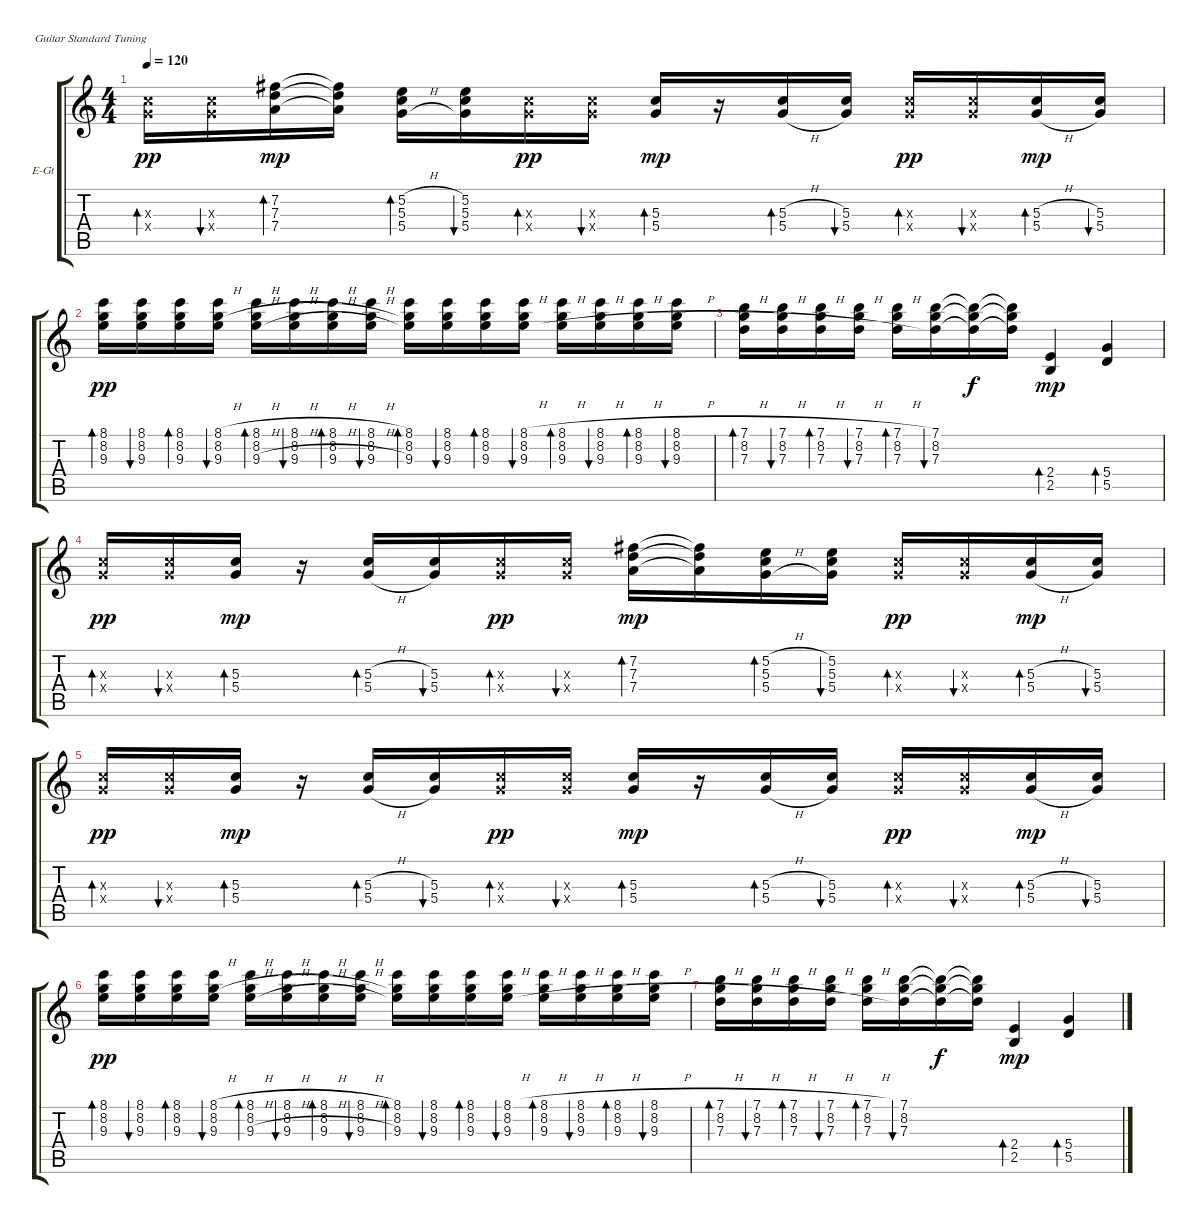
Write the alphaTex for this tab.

\bracketExtendMode groupsimilarinstruments
\firstSystemTrackNameOrientation horizontal
\otherSystemsTrackNameOrientation horizontal
\track ("Guitar 3" "E-Gt") {instrument overdrivenguitar}
\staff {score tabs}
\tuning (E4 B3 G3 D3 A2 E2)
\ts (4 4)
\tempo 120
\clef g2
\ks c
(5.3{x} 5.4{x}).16{bd 30 dy pp} (5.3{x} 5.4{x}).16{bu 30} (7.2 7.3 7.4).16{bd 30 dy mp} (7.2{t} 7.3{t} 7.4{t}).16 (5.2{h} 5.3{h} 5.4{h}).16{bd 30} (5.2 5.3 5.4).16{bu 30} (5.3{x} 5.4{x}).16{bd 30 dy pp} (5.3{x} 5.4{x}).16{bu 30} (5.3 5.4).16{bd 30 dy mp} r.16 (5.3{h} 5.4{h}).16{bd 30} (5.3 5.4).16{bu 30} (5.3{x} 5.4{x}).16{bd 30 dy pp} (5.3{x} 5.4{x}).16{bu 30} (5.3{h} 5.4{h}).16{bd 30 dy mp} (5.3 5.4).16{bu 30} |
(8.1 8.2 9.3).16{bd 30 dy pp} (8.1 8.2 9.3).16{bu 30} (8.1 8.2 9.3).16{bd 30} (8.1{h} 8.2{h} 9.3).16{bu 30} (8.1{h} 8.2{h} 9.3{h}).16{bd 30} (8.1{h} 8.2{h} 9.3{h}).16{bu 30} (8.1{h} 8.2{h} 9.3{h}).16{bd 30} (8.1{h} 8.2{h} 9.3{h}).16{bu 30} (8.1 8.2 9.3).16{bd 30} (8.1 8.2 9.3).16{bu 30} (8.1 8.2 9.3).16{bd 30} (8.1{h} 8.2{h} 9.3{h}).16{bu 30} (8.1{h} 8.2{h} 9.3{h}).16{bd 30} (8.1{h} 8.2{h} 9.3{h}).16{bu 30} (8.1{h} 8.2{h} 9.3{h}).16{bd 30} (8.1{h} 8.2{h} 9.3{h}).16{bu 30} |
(7.1{h} 8.2{h} 7.3{h}).16{bd 30} (7.1{h} 8.2{h} 7.3{h}).16{bu 30} (7.1{h} 8.2{h} 7.3{h}).16{bd 30} (7.1{h} 8.2{h} 7.3{h}).16{bu 30} (7.1{h} 8.2{h} 7.3{h}).16{bd 30} (7.1 8.2 7.3).16{bu 30} (7.1{t} 8.2{t} 7.3{t}).16{dy f} (7.1{t} 8.2{t} 7.3{t}).16 (2.4 2.5).4{bd 30 dy mp} (5.4 5.5).4{bd 30} |
(5.3{x} 5.4{x}).16{bd 30 dy pp} (5.3{x} 5.4{x}).16{bu 30} (5.3 5.4).16{bd 30 dy mp} r.16 (5.3{h} 5.4{h}).16{bd 30} (5.3 5.4).16{bu 30} (5.3{x} 5.4{x}).16{bd 30 dy pp} (5.3{x} 5.4{x}).16{bu 30} (7.2 7.3 7.4).16{bd 30 dy mp} (7.2{t} 7.3{t} 7.4{t}).16 (5.2{h} 5.3{h} 5.4{h}).16{bd 30} (5.2 5.3 5.4).16{bu 30} (5.3{x} 5.4{x}).16{bd 30 dy pp} (5.3{x} 5.4{x}).16{bu 30} (5.3{h} 5.4{h}).16{bd 30 dy mp} (5.3 5.4).16{bu 30} |
(5.3{x} 5.4{x}).16{bd 30 dy pp} (5.3{x} 5.4{x}).16{bu 30} (5.3 5.4).16{bd 30 dy mp} r.16 (5.3{h} 5.4{h}).16{bd 30} (5.3 5.4).16{bu 30} (5.3{x} 5.4{x}).16{bd 30 dy pp} (5.3{x} 5.4{x}).16{bu 30} (5.3 5.4).16{bd 30 dy mp} r.16 (5.3{h} 5.4{h}).16{bd 30} (5.3 5.4).16{bu 30} (5.3{x} 5.4{x}).16{bd 30 dy pp} (5.3{x} 5.4{x}).16{bu 30} (5.3{h} 5.4{h}).16{bd 30 dy mp} (5.3 5.4).16{bu 30} |
(8.1 8.2 9.3).16{bd 30 dy pp} (8.1 8.2 9.3).16{bu 30} (8.1 8.2 9.3).16{bd 30} (8.1{h} 8.2{h} 9.3).16{bu 30} (8.1{h} 8.2{h} 9.3{h}).16{bd 30} (8.1{h} 8.2{h} 9.3{h}).16{bu 30} (8.1{h} 8.2{h} 9.3{h}).16{bd 30} (8.1{h} 8.2{h} 9.3{h}).16{bu 30} (8.1 8.2 9.3).16{bd 30} (8.1 8.2 9.3).16{bu 30} (8.1 8.2 9.3).16{bd 30} (8.1{h} 8.2{h} 9.3{h}).16{bu 30} (8.1{h} 8.2{h} 9.3{h}).16{bd 30} (8.1{h} 8.2{h} 9.3{h}).16{bu 30} (8.1{h} 8.2{h} 9.3{h}).16{bd 30} (8.1{h} 8.2{h} 9.3{h}).16{bu 30} |
(7.1{h} 8.2{h} 7.3{h}).16{bd 30} (7.1{h} 8.2{h} 7.3{h}).16{bu 30} (7.1{h} 8.2{h} 7.3{h}).16{bd 30} (7.1{h} 8.2{h} 7.3{h}).16{bu 30} (7.1{h} 8.2{h} 7.3{h}).16{bd 30} (7.1 8.2 7.3).16{bu 30} (7.1{t} 8.2{t} 7.3{t}).16{dy f} (7.1{t} 8.2{t} 7.3{t}).16 (2.4 2.5).4{bd 30 dy mp} (5.4 5.5).4{bd 30}
